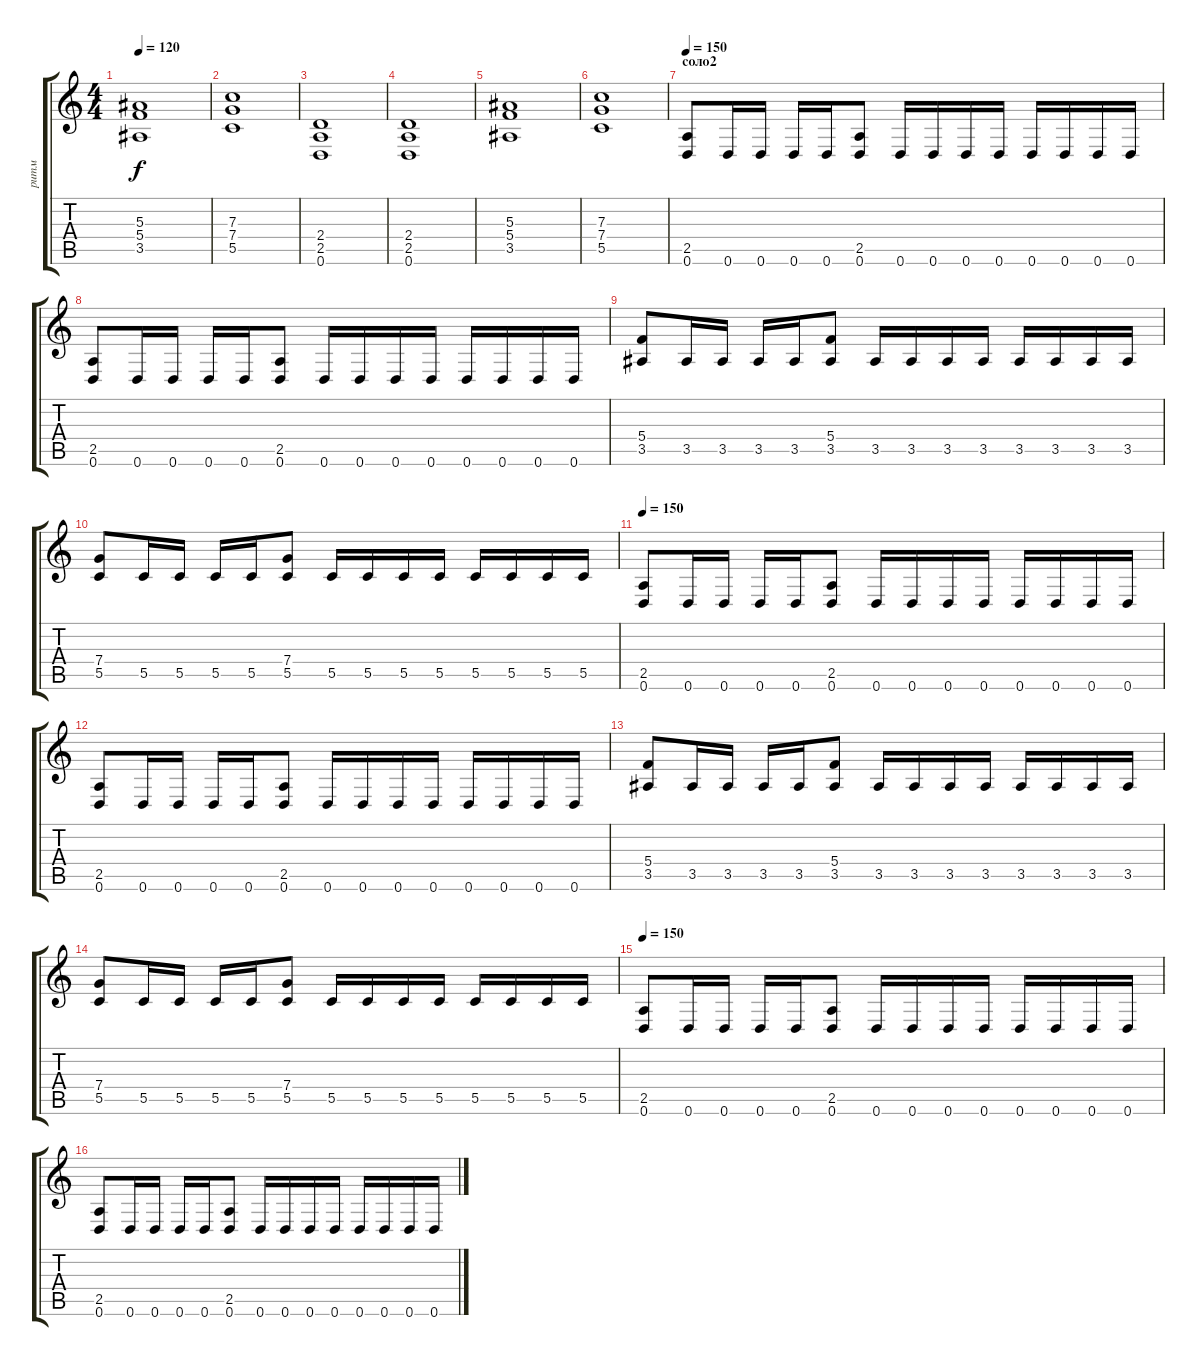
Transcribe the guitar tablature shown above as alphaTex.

\track ("ритм" "ритм") {instrument distortionguitar}
\staff {score tabs}
\tuning (D4 A3 F3 C3 G2 D2) {hide}
\ts (4 4)
\tempo 120
\clef g2
\ks c
(5.3 5.4 3.5).1{dy f} |
(7.3 7.4 5.5).1 |
(2.4 2.5 0.6).1 |
(2.4 2.5 0.6).1 |
(5.3 5.4 3.5).1 |
(7.3 7.4 5.5).1 |
\section ("" "соло2")
\tempo 150
(2.5 0.6).8 0.6.16 0.6.16 0.6.16 0.6.16 (2.5 0.6).8 0.6.16 0.6.16 0.6.16 0.6.16 0.6.16 0.6.16 0.6.16 0.6.16 |
(2.5 0.6).8 0.6.16 0.6.16 0.6.16 0.6.16 (2.5 0.6).8 0.6.16 0.6.16 0.6.16 0.6.16 0.6.16 0.6.16 0.6.16 0.6.16 |
(5.4 3.5).8 3.5.16 3.5.16 3.5.16 3.5.16 (5.4 3.5).8 3.5.16 3.5.16 3.5.16 3.5.16 3.5.16 3.5.16 3.5.16 3.5.16 |
(7.4 5.5).8 5.5.16 5.5.16 5.5.16 5.5.16 (7.4 5.5).8 5.5.16 5.5.16 5.5.16 5.5.16 5.5.16 5.5.16 5.5.16 5.5.16 |
\tempo 150
(2.5 0.6).8 0.6.16 0.6.16 0.6.16 0.6.16 (2.5 0.6).8 0.6.16 0.6.16 0.6.16 0.6.16 0.6.16 0.6.16 0.6.16 0.6.16 |
(2.5 0.6).8 0.6.16 0.6.16 0.6.16 0.6.16 (2.5 0.6).8 0.6.16 0.6.16 0.6.16 0.6.16 0.6.16 0.6.16 0.6.16 0.6.16 |
(5.4 3.5).8 3.5.16 3.5.16 3.5.16 3.5.16 (5.4 3.5).8 3.5.16 3.5.16 3.5.16 3.5.16 3.5.16 3.5.16 3.5.16 3.5.16 |
(7.4 5.5).8 5.5.16 5.5.16 5.5.16 5.5.16 (7.4 5.5).8 5.5.16 5.5.16 5.5.16 5.5.16 5.5.16 5.5.16 5.5.16 5.5.16 |
\tempo 150
(2.5 0.6).8 0.6.16 0.6.16 0.6.16 0.6.16 (2.5 0.6).8 0.6.16 0.6.16 0.6.16 0.6.16 0.6.16 0.6.16 0.6.16 0.6.16 |
(2.5 0.6).8 0.6.16 0.6.16 0.6.16 0.6.16 (2.5 0.6).8 0.6.16 0.6.16 0.6.16 0.6.16 0.6.16 0.6.16 0.6.16 0.6.16
